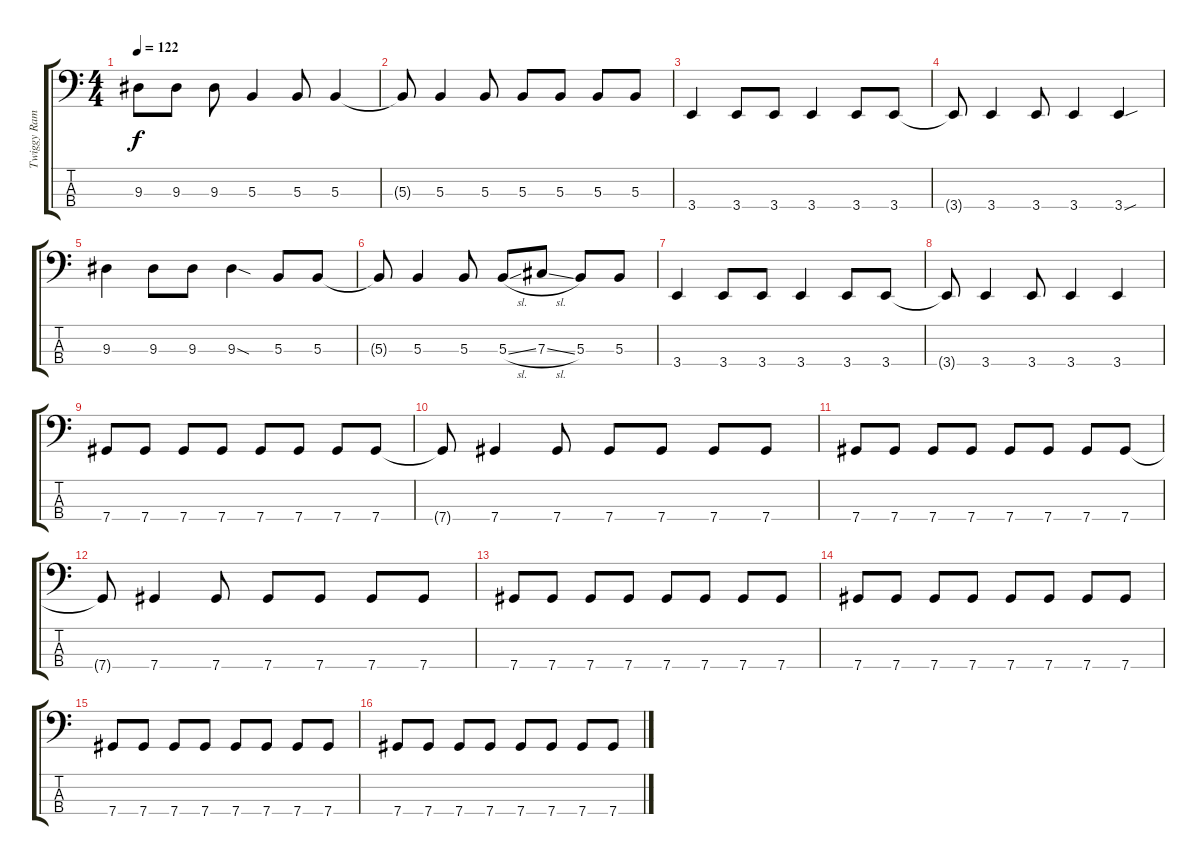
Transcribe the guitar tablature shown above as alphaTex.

\track ("Twiggy Ramirez" "Twiggy Ram") {instrument electricbasspick}
\staff {score tabs}
\tuning (E2 B1 Gb1 Db1) {hide}
\ts (4 4)
\tempo 122
\clef f4
\ks c
9.3.8{dy f} 9.3.8 9.3.8 5.3.4 5.3.8 5.3.4 |
5.3{t}.8 5.3.4 5.3.8 5.3.8 5.3.8 5.3.8 5.3.8 |
3.4.4 3.4.8 3.4.8 3.4.4 3.4.8 3.4.8 |
3.4{t}.8 3.4.4 3.4.8 3.4.4 3.4{sou}.4 |
9.3.4 9.3.8 9.3.8 9.3{sod}.4 5.3.8 5.3.8 |
5.3{t}.8 5.3.4 5.3.8 5.3{sl}.8 7.3{sl}.8 5.3.8 5.3.8 |
3.4.4 3.4.8 3.4.8 3.4.4 3.4.8 3.4.8 |
3.4{t}.8 3.4.4 3.4.8 3.4.4 3.4.4 |
7.4.8 7.4.8 7.4.8 7.4.8 7.4.8 7.4.8 7.4.8 7.4.8 |
7.4{t}.8 7.4.4 7.4.8 7.4.8 7.4.8 7.4.8 7.4.8 |
7.4.8 7.4.8 7.4.8 7.4.8 7.4.8 7.4.8 7.4.8 7.4.8 |
7.4{t}.8 7.4.4 7.4.8 7.4.8 7.4.8 7.4.8 7.4.8 |
7.4.8 7.4.8 7.4.8 7.4.8 7.4.8 7.4.8 7.4.8 7.4.8 |
7.4.8 7.4.8 7.4.8 7.4.8 7.4.8 7.4.8 7.4.8 7.4.8 |
7.4.8 7.4.8 7.4.8 7.4.8 7.4.8 7.4.8 7.4.8 7.4.8 |
7.4.8 7.4.8 7.4.8 7.4.8 7.4.8 7.4.8 7.4.8 7.4.8
